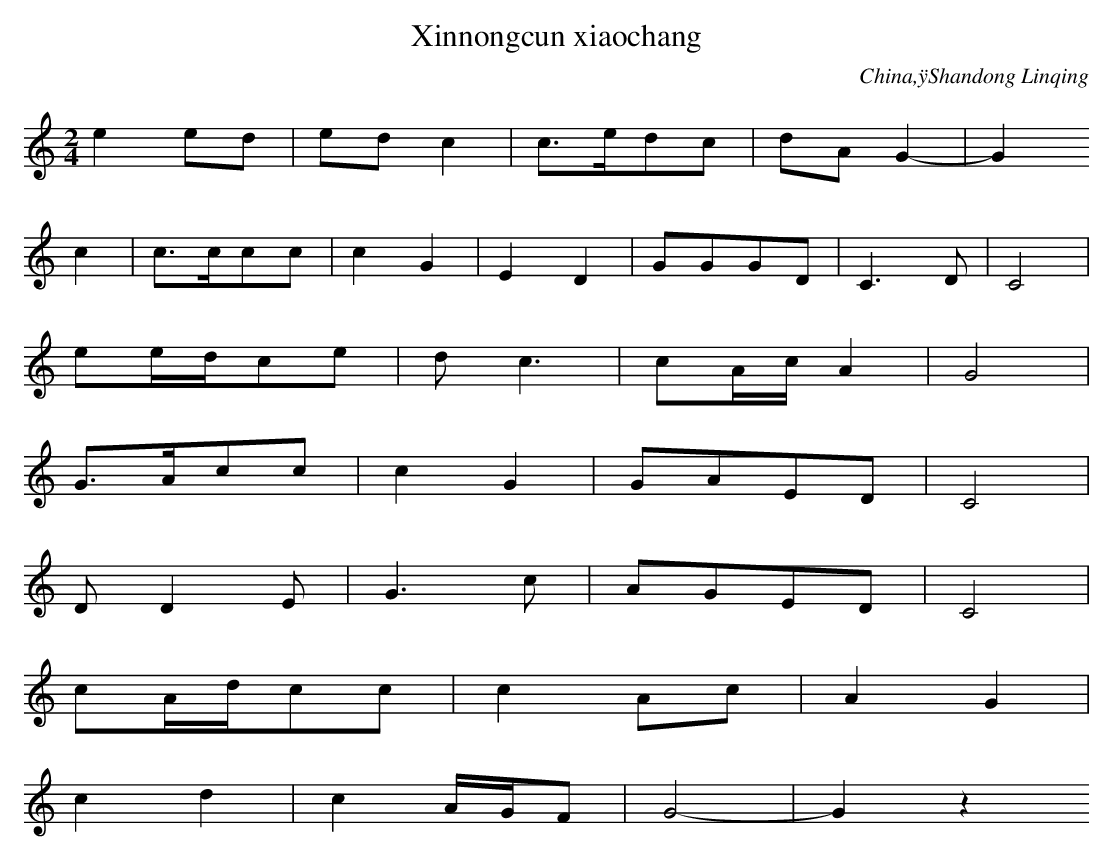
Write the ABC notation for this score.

X:1
T: Xinnongcun xiaochang
O: China,ÿShandong Linqing
M: 2/4
L: 1/16
K: C
e4e2d2 | e2d2c4 | c3ed2c2 | d2A2G4- | G4
c4 | c3cc2c2 | c4G4 | E4D4 | G2G2G2D2 | C6D2 | C8 |
e2edc2e2 | d2c6 | c2AcA4 | G8 |
G3Ac2c2 | c4G4 | G2A2E2D2 | C8 |
D2D4E2 | G6c2 | A2G2E2D2 | C8 |
c2Adc2c2 | c4A2c2 | A4G4 |
c4d4 | c4AGF2 | G8- | G4z4
